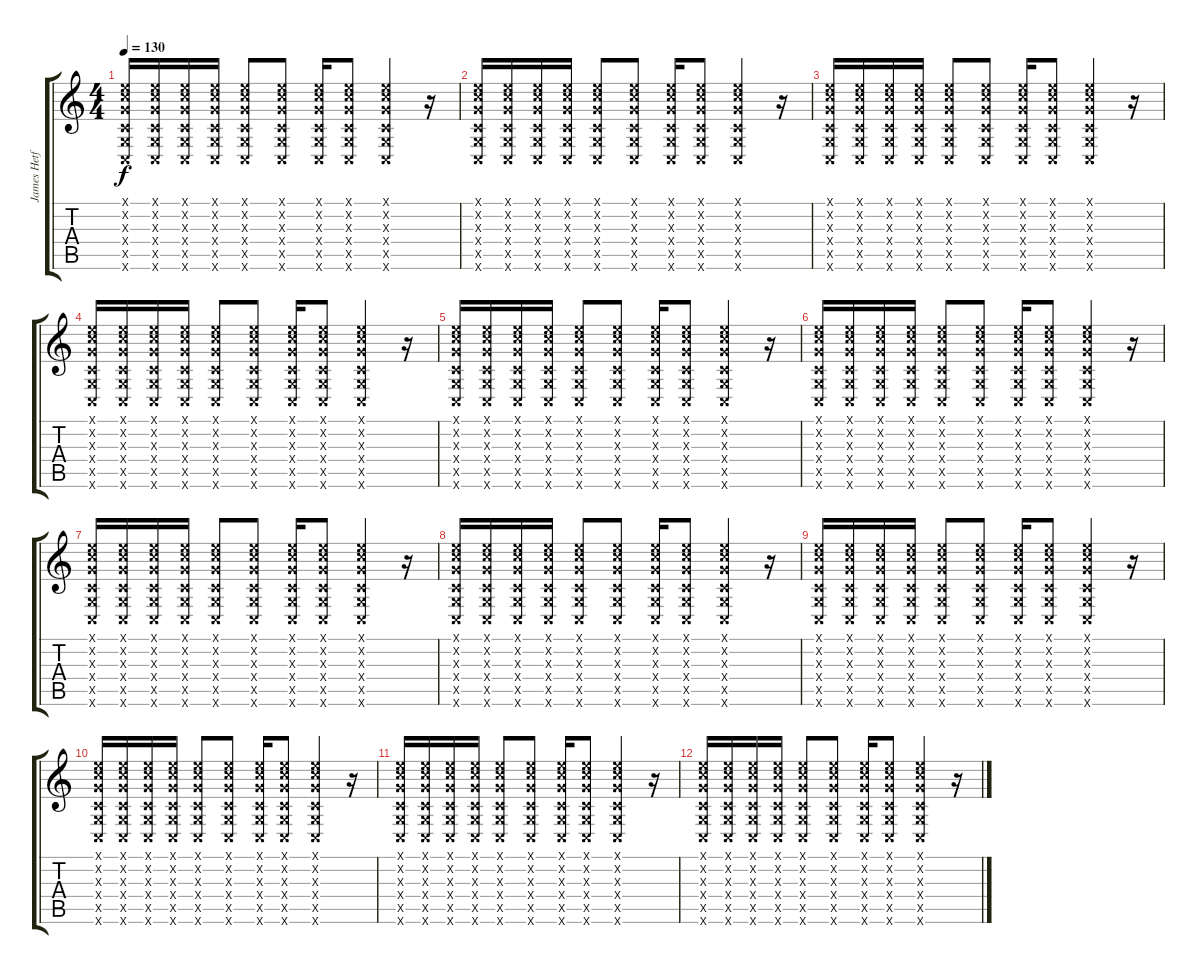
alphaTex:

\track ("James Hetfield" "James Hetf") {instrument distortionguitar}
\staff {score tabs}
\tuning (E4 C4 G3 C3 G2 C2) {hide}
\ts (4 4)
\tempo 130
\clef g2
\ks c
(0.1{x} 0.2{x} 0.3{x} 0.4{x} 0.5{x} 0.6{x}).16{dy f} (0.1{x} 0.2{x} 0.3{x} 0.4{x} 0.5{x} 0.6{x}).16 (0.1{x} 0.2{x} 0.3{x} 0.4{x} 0.5{x} 0.6{x}).16 (0.1{x} 0.2{x} 0.3{x} 0.4{x} 0.5{x} 0.6{x}).16 (0.1{x} 0.2{x} 0.3{x} 0.4{x} 0.5{x} 0.6{x}).8 (0.1{x} 0.2{x} 0.3{x} 0.4{x} 0.5{x} 0.6{x}).8 (0.1{x} 0.2{x} 0.3{x} 0.4{x} 0.5{x} 0.6{x}).16 (0.1{x} 0.2{x} 0.3{x} 0.4{x} 0.5{x} 0.6{x}).8 (0.1{x} 0.2{x} 0.3{x} 0.4{x} 0.5{x} 0.6{x}).4 r.16 |
(0.1{x} 0.2{x} 0.3{x} 0.4{x} 0.5{x} 0.6{x}).16 (0.1{x} 0.2{x} 0.3{x} 0.4{x} 0.5{x} 0.6{x}).16 (0.1{x} 0.2{x} 0.3{x} 0.4{x} 0.5{x} 0.6{x}).16 (0.1{x} 0.2{x} 0.3{x} 0.4{x} 0.5{x} 0.6{x}).16 (0.1{x} 0.2{x} 0.3{x} 0.4{x} 0.5{x} 0.6{x}).8 (0.1{x} 0.2{x} 0.3{x} 0.4{x} 0.5{x} 0.6{x}).8 (0.1{x} 0.2{x} 0.3{x} 0.4{x} 0.5{x} 0.6{x}).16 (0.1{x} 0.2{x} 0.3{x} 0.4{x} 0.5{x} 0.6{x}).8 (0.1{x} 0.2{x} 0.3{x} 0.4{x} 0.5{x} 0.6{x}).4 r.16 |
(0.1{x} 0.2{x} 0.3{x} 0.4{x} 0.5{x} 0.6{x}).16 (0.1{x} 0.2{x} 0.3{x} 0.4{x} 0.5{x} 0.6{x}).16 (0.1{x} 0.2{x} 0.3{x} 0.4{x} 0.5{x} 0.6{x}).16 (0.1{x} 0.2{x} 0.3{x} 0.4{x} 0.5{x} 0.6{x}).16 (0.1{x} 0.2{x} 0.3{x} 0.4{x} 0.5{x} 0.6{x}).8 (0.1{x} 0.2{x} 0.3{x} 0.4{x} 0.5{x} 0.6{x}).8 (0.1{x} 0.2{x} 0.3{x} 0.4{x} 0.5{x} 0.6{x}).16 (0.1{x} 0.2{x} 0.3{x} 0.4{x} 0.5{x} 0.6{x}).8 (0.1{x} 0.2{x} 0.3{x} 0.4{x} 0.5{x} 0.6{x}).4 r.16 |
(0.1{x} 0.2{x} 0.3{x} 0.4{x} 0.5{x} 0.6{x}).16 (0.1{x} 0.2{x} 0.3{x} 0.4{x} 0.5{x} 0.6{x}).16 (0.1{x} 0.2{x} 0.3{x} 0.4{x} 0.5{x} 0.6{x}).16 (0.1{x} 0.2{x} 0.3{x} 0.4{x} 0.5{x} 0.6{x}).16 (0.1{x} 0.2{x} 0.3{x} 0.4{x} 0.5{x} 0.6{x}).8 (0.1{x} 0.2{x} 0.3{x} 0.4{x} 0.5{x} 0.6{x}).8 (0.1{x} 0.2{x} 0.3{x} 0.4{x} 0.5{x} 0.6{x}).16 (0.1{x} 0.2{x} 0.3{x} 0.4{x} 0.5{x} 0.6{x}).8 (0.1{x} 0.2{x} 0.3{x} 0.4{x} 0.5{x} 0.6{x}).4 r.16 |
(0.1{x} 0.2{x} 0.3{x} 0.4{x} 0.5{x} 0.6{x}).16 (0.1{x} 0.2{x} 0.3{x} 0.4{x} 0.5{x} 0.6{x}).16 (0.1{x} 0.2{x} 0.3{x} 0.4{x} 0.5{x} 0.6{x}).16 (0.1{x} 0.2{x} 0.3{x} 0.4{x} 0.5{x} 0.6{x}).16 (0.1{x} 0.2{x} 0.3{x} 0.4{x} 0.5{x} 0.6{x}).8 (0.1{x} 0.2{x} 0.3{x} 0.4{x} 0.5{x} 0.6{x}).8 (0.1{x} 0.2{x} 0.3{x} 0.4{x} 0.5{x} 0.6{x}).16 (0.1{x} 0.2{x} 0.3{x} 0.4{x} 0.5{x} 0.6{x}).8 (0.1{x} 0.2{x} 0.3{x} 0.4{x} 0.5{x} 0.6{x}).4 r.16 |
(0.1{x} 0.2{x} 0.3{x} 0.4{x} 0.5{x} 0.6{x}).16 (0.1{x} 0.2{x} 0.3{x} 0.4{x} 0.5{x} 0.6{x}).16 (0.1{x} 0.2{x} 0.3{x} 0.4{x} 0.5{x} 0.6{x}).16 (0.1{x} 0.2{x} 0.3{x} 0.4{x} 0.5{x} 0.6{x}).16 (0.1{x} 0.2{x} 0.3{x} 0.4{x} 0.5{x} 0.6{x}).8 (0.1{x} 0.2{x} 0.3{x} 0.4{x} 0.5{x} 0.6{x}).8 (0.1{x} 0.2{x} 0.3{x} 0.4{x} 0.5{x} 0.6{x}).16 (0.1{x} 0.2{x} 0.3{x} 0.4{x} 0.5{x} 0.6{x}).8 (0.1{x} 0.2{x} 0.3{x} 0.4{x} 0.5{x} 0.6{x}).4 r.16 |
(0.1{x} 0.2{x} 0.3{x} 0.4{x} 0.5{x} 0.6{x}).16 (0.1{x} 0.2{x} 0.3{x} 0.4{x} 0.5{x} 0.6{x}).16 (0.1{x} 0.2{x} 0.3{x} 0.4{x} 0.5{x} 0.6{x}).16 (0.1{x} 0.2{x} 0.3{x} 0.4{x} 0.5{x} 0.6{x}).16 (0.1{x} 0.2{x} 0.3{x} 0.4{x} 0.5{x} 0.6{x}).8 (0.1{x} 0.2{x} 0.3{x} 0.4{x} 0.5{x} 0.6{x}).8 (0.1{x} 0.2{x} 0.3{x} 0.4{x} 0.5{x} 0.6{x}).16 (0.1{x} 0.2{x} 0.3{x} 0.4{x} 0.5{x} 0.6{x}).8 (0.1{x} 0.2{x} 0.3{x} 0.4{x} 0.5{x} 0.6{x}).4 r.16 |
(0.1{x} 0.2{x} 0.3{x} 0.4{x} 0.5{x} 0.6{x}).16 (0.1{x} 0.2{x} 0.3{x} 0.4{x} 0.5{x} 0.6{x}).16 (0.1{x} 0.2{x} 0.3{x} 0.4{x} 0.5{x} 0.6{x}).16 (0.1{x} 0.2{x} 0.3{x} 0.4{x} 0.5{x} 0.6{x}).16 (0.1{x} 0.2{x} 0.3{x} 0.4{x} 0.5{x} 0.6{x}).8 (0.1{x} 0.2{x} 0.3{x} 0.4{x} 0.5{x} 0.6{x}).8 (0.1{x} 0.2{x} 0.3{x} 0.4{x} 0.5{x} 0.6{x}).16 (0.1{x} 0.2{x} 0.3{x} 0.4{x} 0.5{x} 0.6{x}).8 (0.1{x} 0.2{x} 0.3{x} 0.4{x} 0.5{x} 0.6{x}).4 r.16 |
(0.1{x} 0.2{x} 0.3{x} 0.4{x} 0.5{x} 0.6{x}).16 (0.1{x} 0.2{x} 0.3{x} 0.4{x} 0.5{x} 0.6{x}).16 (0.1{x} 0.2{x} 0.3{x} 0.4{x} 0.5{x} 0.6{x}).16 (0.1{x} 0.2{x} 0.3{x} 0.4{x} 0.5{x} 0.6{x}).16 (0.1{x} 0.2{x} 0.3{x} 0.4{x} 0.5{x} 0.6{x}).8 (0.1{x} 0.2{x} 0.3{x} 0.4{x} 0.5{x} 0.6{x}).8 (0.1{x} 0.2{x} 0.3{x} 0.4{x} 0.5{x} 0.6{x}).16 (0.1{x} 0.2{x} 0.3{x} 0.4{x} 0.5{x} 0.6{x}).8 (0.1{x} 0.2{x} 0.3{x} 0.4{x} 0.5{x} 0.6{x}).4 r.16 |
(0.1{x} 0.2{x} 0.3{x} 0.4{x} 0.5{x} 0.6{x}).16 (0.1{x} 0.2{x} 0.3{x} 0.4{x} 0.5{x} 0.6{x}).16 (0.1{x} 0.2{x} 0.3{x} 0.4{x} 0.5{x} 0.6{x}).16 (0.1{x} 0.2{x} 0.3{x} 0.4{x} 0.5{x} 0.6{x}).16 (0.1{x} 0.2{x} 0.3{x} 0.4{x} 0.5{x} 0.6{x}).8 (0.1{x} 0.2{x} 0.3{x} 0.4{x} 0.5{x} 0.6{x}).8 (0.1{x} 0.2{x} 0.3{x} 0.4{x} 0.5{x} 0.6{x}).16 (0.1{x} 0.2{x} 0.3{x} 0.4{x} 0.5{x} 0.6{x}).8 (0.1{x} 0.2{x} 0.3{x} 0.4{x} 0.5{x} 0.6{x}).4 r.16 |
(0.1{x} 0.2{x} 0.3{x} 0.4{x} 0.5{x} 0.6{x}).16 (0.1{x} 0.2{x} 0.3{x} 0.4{x} 0.5{x} 0.6{x}).16 (0.1{x} 0.2{x} 0.3{x} 0.4{x} 0.5{x} 0.6{x}).16 (0.1{x} 0.2{x} 0.3{x} 0.4{x} 0.5{x} 0.6{x}).16 (0.1{x} 0.2{x} 0.3{x} 0.4{x} 0.5{x} 0.6{x}).8 (0.1{x} 0.2{x} 0.3{x} 0.4{x} 0.5{x} 0.6{x}).8 (0.1{x} 0.2{x} 0.3{x} 0.4{x} 0.5{x} 0.6{x}).16 (0.1{x} 0.2{x} 0.3{x} 0.4{x} 0.5{x} 0.6{x}).8 (0.1{x} 0.2{x} 0.3{x} 0.4{x} 0.5{x} 0.6{x}).4 r.16 |
(0.1{x} 0.2{x} 0.3{x} 0.4{x} 0.5{x} 0.6{x}).16 (0.1{x} 0.2{x} 0.3{x} 0.4{x} 0.5{x} 0.6{x}).16 (0.1{x} 0.2{x} 0.3{x} 0.4{x} 0.5{x} 0.6{x}).16 (0.1{x} 0.2{x} 0.3{x} 0.4{x} 0.5{x} 0.6{x}).16 (0.1{x} 0.2{x} 0.3{x} 0.4{x} 0.5{x} 0.6{x}).8 (0.1{x} 0.2{x} 0.3{x} 0.4{x} 0.5{x} 0.6{x}).8 (0.1{x} 0.2{x} 0.3{x} 0.4{x} 0.5{x} 0.6{x}).16 (0.1{x} 0.2{x} 0.3{x} 0.4{x} 0.5{x} 0.6{x}).8 (0.1{x} 0.2{x} 0.3{x} 0.4{x} 0.5{x} 0.6{x}).4 r.16
